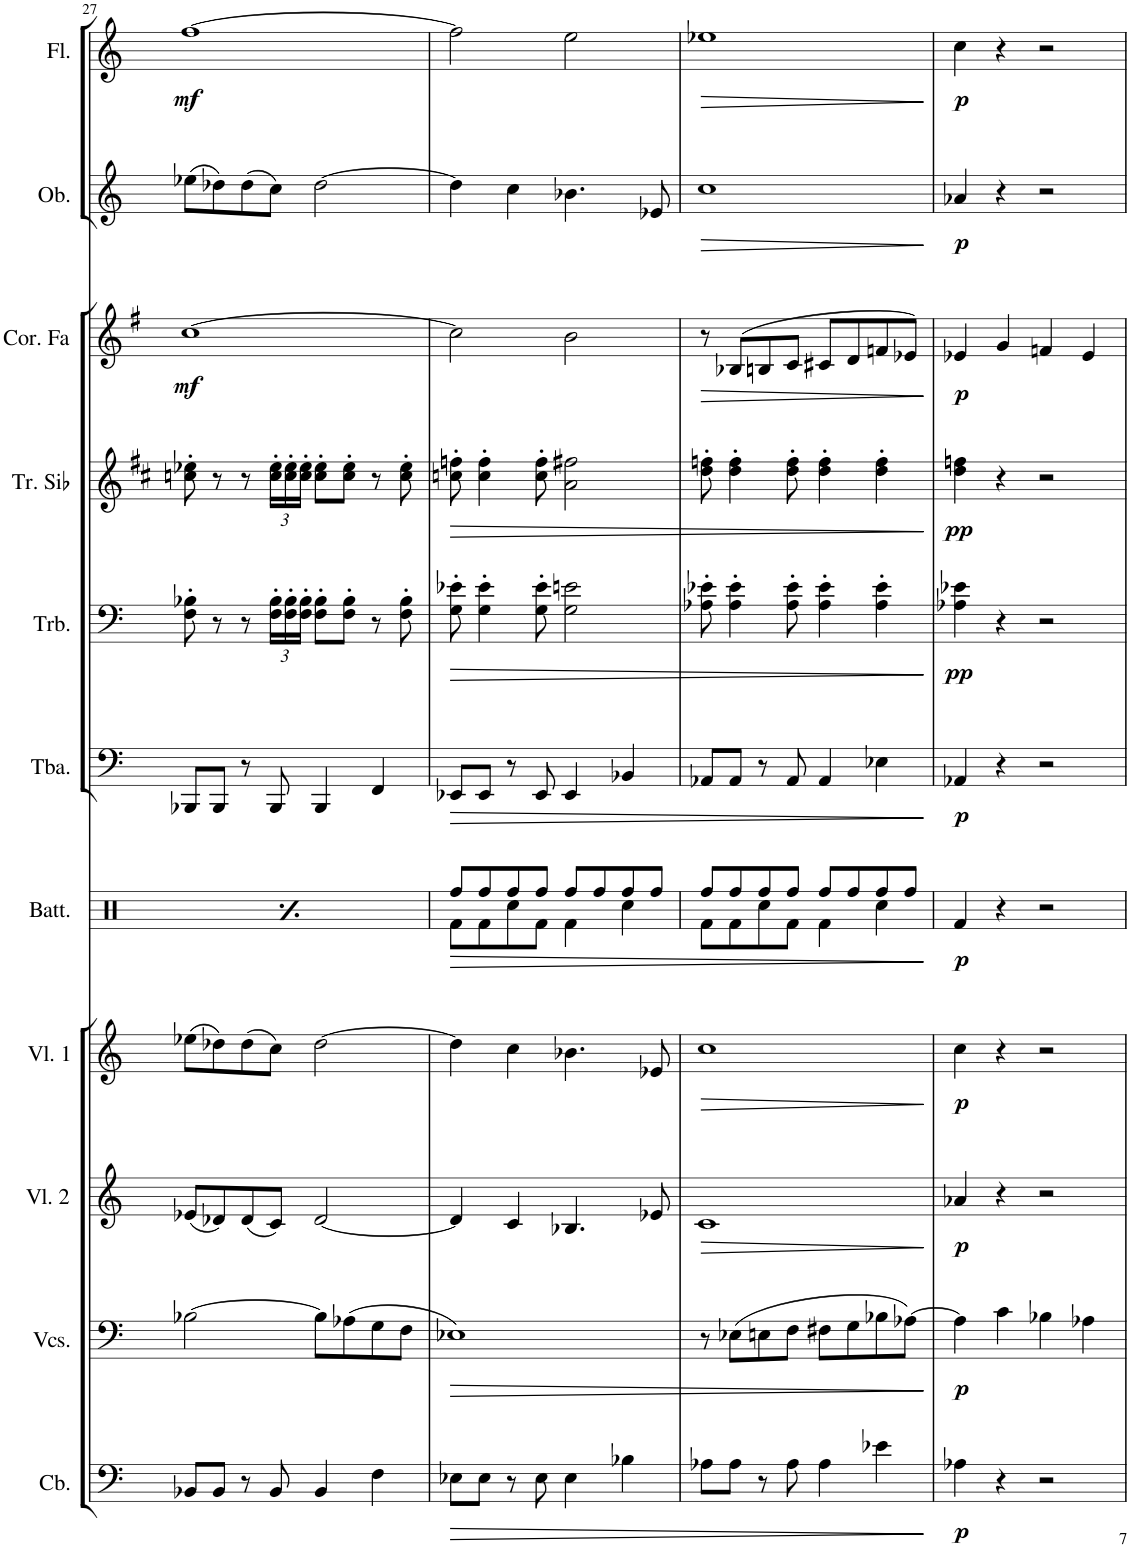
**kern	**dynam	**kern	**dynam	**kern	**dynam	**kern	**dynam	**kern	**dynam	**kern	**dynam	**kern	**dynam	**kern	**dynam	**kern	**dynam	**kern	**dynam	**kern	**dynam
*part11	*part11	*part10	*part10	*part9	*part9	*part8	*part8	*part7	*part7	*part6	*part6	*part5	*part5	*part4	*part4	*part3	*part3	*part2	*part2	*part1	*part1
*staff11	*staff11	*staff10	*staff10	*staff9	*staff9	*staff8	*staff8	*staff7	*staff7	*staff6	*staff6	*staff5	*staff5	*staff4	*staff4	*staff3	*staff3	*staff2	*staff2	*staff1	*staff1
*I"Contrabbassi	*	*I"Violoncelli	*	*I"Violini 2	*	*I"Violini 1	*	*I"Batteria	*	*I"Tuba	*	*I"Trombone	*	*I"Tromba in Sib	*	*I"Corno in Fa	*	*I"Oboe	*	*I"Flauto	*
*I'Cb.	*	*	*	*I'Vl. 2	*	*I'Vl. 1	*	*I'Batt.	*	*I'Tba.	*	*I'Trb.	*	*I'Tr. Sib	*	*I'Cor. Fa	*	*I'Ob.	*	*I'Fl.	*
!!LO:PB:g=z
*clefF4	*	*clefF4	*	*clefG2	*	*clefG2	*	*clefX	*	*clefF4	*	*clefF4	*	*clefG2	*	*clefG2	*	*clefG2	*	*clefG2	*
*Trd7c12	*	*	*	*	*	*	*	*	*	*	*	*	*	*Trd1c2	*	*Trd4c7	*	*	*	*	*
*k[]	*	*k[]	*	*k[]	*	*k[]	*	*k[]	*	*k[]	*	*k[]	*	*k[f#c#]	*	*k[f#]	*	*k[]	*	*k[]	*
*M4/4	*	*M4/4	*	*M4/4	*	*M4/4	*	*M4/4	*	*M4/4	*	*M4/4	*	*M4/4	*	*M4/4	*	*M4/4	*	*M4/4	*
=27	=27	=27	=27	=27	=27	=27	=27	=27	=27	=27	=27	=27	=27	=27	=27	=27	=27	=27	=27	=27	=27
*	*	*	*	*	*	*	*	*^	*	*	*	*	*	*	*	*	*	*	*	*	*
!	!	!	!	!	!	!	!	!	!	!	!	!	!	!	!	!	!	!LO:DY:b	!	!	!	!LO:DY:b
8BB-X/L	.	[2B-X\	.	(8e-X/L	.	(8ee-X\L	.	8Rff/L	8Rf\L	.	8BBB-X/L	.	8F\' 8B-X\'	.	8ccn\' 8ee-X\'	.	[1cc	mf	(8ee-X\L	.	[1ff	mf
8BB-/J	.	.	.	8d-X/)	.	8dd-X\)	.	8Rff/	8Rf\	.	8BBB-/J	.	8r	.	8r	.	.	.	8dd-X\)	.	.	.
8r	.	.	.	(8d-/	.	(8dd-\	.	8Rff/	8Rcc\	.	8r	.	8r	.	8r	.	.	.	(8dd-\	.	.	.
*	*	*	*	*	*	*	*	*	*	*	*	*	*Xbrackettup	*	*Xbrackettup	*	*	*	*	*	*	*
8BB-/	.	.	.	8c/J)	.	8cc\J)	.	8Rff/J	8Rf\J	.	8BBB-/	.	24F\' 24B-\'LL	.	24cc\' 24ee-\'LL	.	.	.	8cc\J)	.	.	.
.	.	.	.	.	.	.	.	.	.	.	.	.	24F\' 24B-\'	.	24cc\' 24ee-\'	.	.	.	.	.	.	.
.	.	.	.	.	.	.	.	.	.	.	.	.	24F\' 24B-\'JJ	.	24cc\' 24ee-\'JJ	.	.	.	.	.	.	.
4BB-/	.	8B-\L]	.	[2d-/	.	[2dd-\	.	8Rff/L	4Rf\	.	4BBB-/	.	8F\' 8B-\'L	.	8cc\' 8ee-\'L	.	.	.	[2dd-\	.	.	.
.	.	(8A-X\	.	.	.	.	.	8Rff/	.	.	.	.	8F\' 8B-\'J	.	8cc\' 8ee-\'J	.	.	.	.	.	.	.
4F\	.	8G\	.	.	.	.	.	8Rff/	4Rcc\	.	4FF/	.	8r	.	8r	.	.	.	.	.	.	.
.	.	8F\J	.	.	.	.	.	8Rff/J	.	.	.	.	8F\' 8B-\'	.	8cc\' 8ee-\'	.	.	.	.	.	.	.
=28	=28	=28	=28	=28	=28	=28	=28	=28	=28	=28	=28	=28	=28	=28	=28	=28	=28	=28	=28	=28	=28	=28
!	!LO:HP:b	!	!LO:HP:b	!	!	!	!	!	!	!LO:HP:b	!	!LO:HP:b	!	!LO:HP:b	!	!LO:HP:b	!	!	!	!	!	!
8E-X\L	>	1E-X)	>	4d-/]	.	4dd-\]	.	8Rff/L	8Rf\L	>	8EE-X/L	>	8G\' 8e-X\'	>	8ccn\' 8ffn\'	>	2cc\]	.	4dd-\]	.	2ff\]	.
8E-\J	.	.	.	.	.	.	.	8Rff/	8Rf\	.	8EE-/J	.	4G\' 4e-\'	.	4cc\' 4ff\'	.	.	.	.	.	.	.
8r	.	.	.	4c/	.	4cc\	.	8Rff/	8Rcc\	.	8r	.	.	.	.	.	.	.	4cc\	.	.	.
8E-\	.	.	.	.	.	.	.	8Rff/J	8Rf\J	.	8EE-/	.	8G\' 8e-\'	.	8cc\' 8ff\'	.	.	.	.	.	.	.
4E-\	.	.	.	4.B-X/	.	4.b-X\	.	8Rff/L	4Rf\	.	4EE-/	.	2G\ 2en\	.	2a\ 2ff#X\	.	2b\	.	4.b-X\	.	2ee\	.
.	.	.	.	.	.	.	.	8Rff/	.	.	.	.	.	.	.	.	.	.	.	.	.	.
4B-X\	.	.	.	.	.	.	.	8Rff/	4Rcc\	.	4BB-X/	.	.	.	.	.	.	.	.	.	.	.
.	.	.	.	8e-X/	.	8e-X/	.	8Rff/J	.	.	.	.	.	.	.	.	.	.	8e-X/	.	.	.
=29	=29	=29	=29	=29	=29	=29	=29	=29	=29	=29	=29	=29	=29	=29	=29	=29	=29	=29	=29	=29	=29	=29
!	!	!	!	!	!LO:HP:b	!	!LO:HP:b	!	!	!	!	!	!	!	!	!	!	!LO:HP:b	!	!LO:HP:b	!	!LO:HP:b
8A-X\L	.	8r	.	1c	>	1cc	>	8Rff/L	8Rf\L	.	8AA-X/L	.	8A-X\' 8e-X\'	.	8dd\' 8ffn\'	.	8r	>	1cc	>	1ee-X	>
8A-\J	.	(8E-X\L	.	.	.	.	.	8Rff/	8Rf\	.	8AA-/J	.	4A-\' 4e-\'	.	4dd\' 4ff\'	.	(>8B-X/L	.	.	.	.	.
8r	.	8En\	.	.	.	.	.	8Rff/	8Rcc\	.	8r	.	.	.	.	.	8Bn/	.	.	.	.	.
8A-\	.	8F\J	.	.	.	.	.	8Rff/J	8Rf\J	.	8AA-/	.	8A-\' 8e-\'	.	8dd\' 8ff\'	.	8c/J	.	.	.	.	.
4A-\	.	8F#X\L	.	.	.	.	.	8Rff/L	4Rf\	.	4AA-/	.	4A-\' 4e-\'	.	4dd\' 4ff\'	.	8c#X/L	.	.	.	.	.
.	.	8G\	.	.	.	.	.	8Rff/	.	.	.	.	.	.	.	.	8d/	.	.	.	.	.
4e-X\	.	8B-X\	.	.	.	.	.	8Rff/	4Rcc\	.	4E-X\	.	4A-\' 4e-\'	.	4dd\' 4ff\'	.	8fn/	.	.	.	.	.
.	.	[8A-X\J)	.	.	.	.	.	8Rff/J	.	.	.	.	.	.	.	.	8e-X/J)	.	.	.	.	.
*	*	*	*	*	*	*	*	*v	*v	*	*	*	*	*	*	*	*	*	*	*	*	*
.	]	.	]	.	]	.	]	.	]	.	]	.	]	.	]	.	]	.	]	.	]
=30	=30	=30	=30	=30	=30	=30	=30	=30	=30	=30	=30	=30	=30	=30	=30	=30	=30	=30	=30	=30	=30
!	!LO:DY:b	!	!LO:DY:b	!	!LO:DY:b	!	!LO:DY:b	!	!LO:DY:b	!	!LO:DY:b	!	!LO:DY:b	!	!LO:DY:b	!	!LO:DY:b	!	!LO:DY:b	!	!LO:DY:b
4A-X\	p	4A-\]	p	4a-X/	p	4cc\	p	4Rf/	p	4AA-X/	p	4A-X\ 4e-X\	pp	4dd\ 4ffn\	pp	4e-X/	p	4a-X/	p	4cc\	p
4r	.	4c\	.	4r	.	4r	.	4r	.	4r	.	4r	.	4r	.	4g/	.	4r	.	4r	.
2r	.	4B-X\	.	2r	.	2r	.	2r	.	2r	.	2r	.	2r	.	4fn/	.	2r	.	2r	.
.	.	4A-X\	.	.	.	.	.	.	.	.	.	.	.	.	.	4e-/	.	.	.	.	.
=	=	=	=	=	=	=	=	=	=	=	=	=	=	=	=	=	=	=	=	=	=
*-	*-	*-	*-	*-	*-	*-	*-	*-	*-	*-	*-	*-	*-	*-	*-	*-	*-	*-	*-	*-	*-
